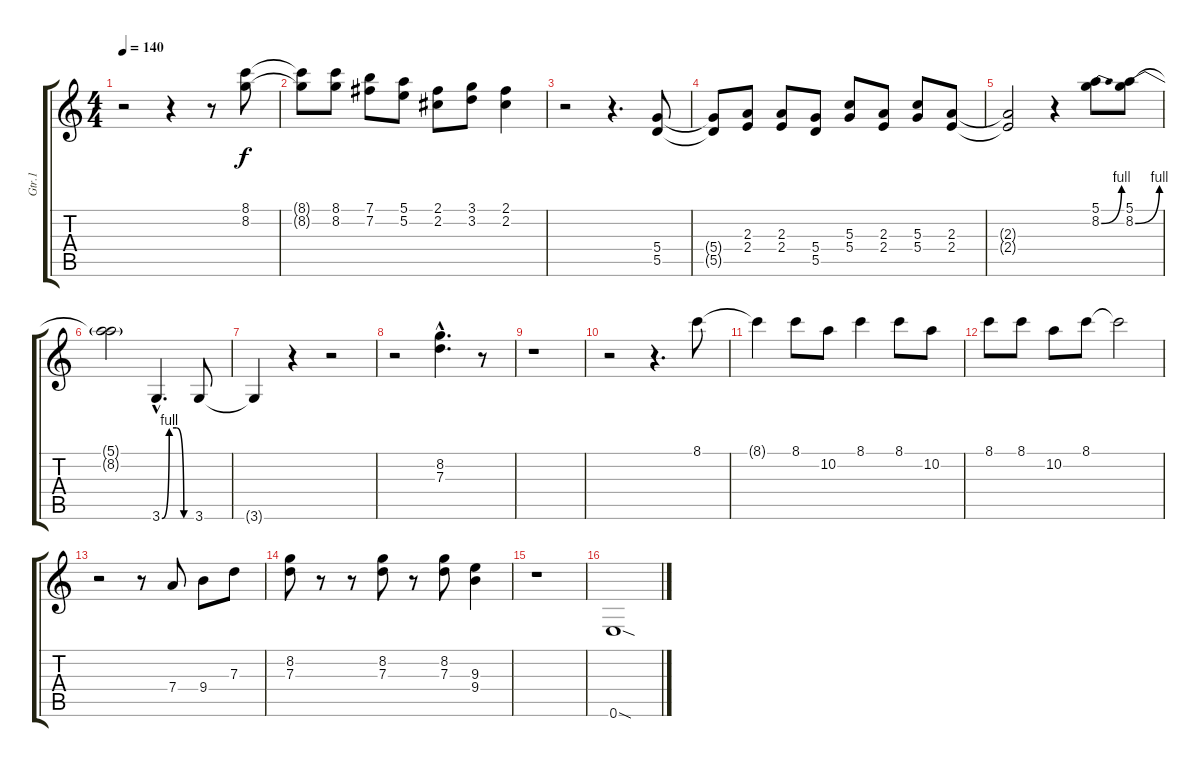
\track ("Gtr.1" "Gtr.1") {instrument distortionguitar}
\staff {score tabs}
\tuning (E4 B3 G3 D3 A2 E2) {hide}
\ts (4 4)
\tempo 140
\clef g2
\ks c
r.2{dy f} r.4 r.8 (8.1 8.2).8 |
(8.1{t} 8.2{t}).8 (8.1 8.2).8 (7.1 7.2).8 (5.1 5.2).8 (2.1 2.2).8 (3.1 3.2).8 (2.1 2.2).4 |
r.2 r.4{d} (5.4 5.5).8 |
(5.4{t} 5.5{t}).8 (2.3 2.4).8 (2.3 2.4).8 (5.4 5.5).8 (5.3 5.4).8 (2.3 2.4).8 (5.3 5.4).8 (2.3 2.4).8 |
(2.3{t} 2.4{t}).2 r.4 (5.1 8.2{be (bend 0 0 60 4)}).8 (5.1 8.2{be (bend 0 0 60 4)}).8 |
(5.1{t} 8.2{t}).2 3.6{be (custom 0 0 15 4 30 4 45 0 60 0) hac}.4{d} 3.6.8 |
3.6{t}.4 r.4 r.2 |
r.2 (8.2{hac} 7.3{hac}).4{d} r.8 |
r.1 |
r.2 r.4{d} 8.1.8 |
8.1{t}.4 8.1.8 10.2.8 8.1.4 8.1.8 10.2.8 |
8.1.8 8.1.8 10.2.8 8.1.8 8.1{t}.2 |
r.2 r.8 7.4.8 9.4.8 7.3.8 |
(8.2 7.3).8 r.8 r.8 (8.2 7.3).8 r.8 (8.2 7.3).8 (9.3 9.4).4 |
r.1 |
0.6{sod}.1
